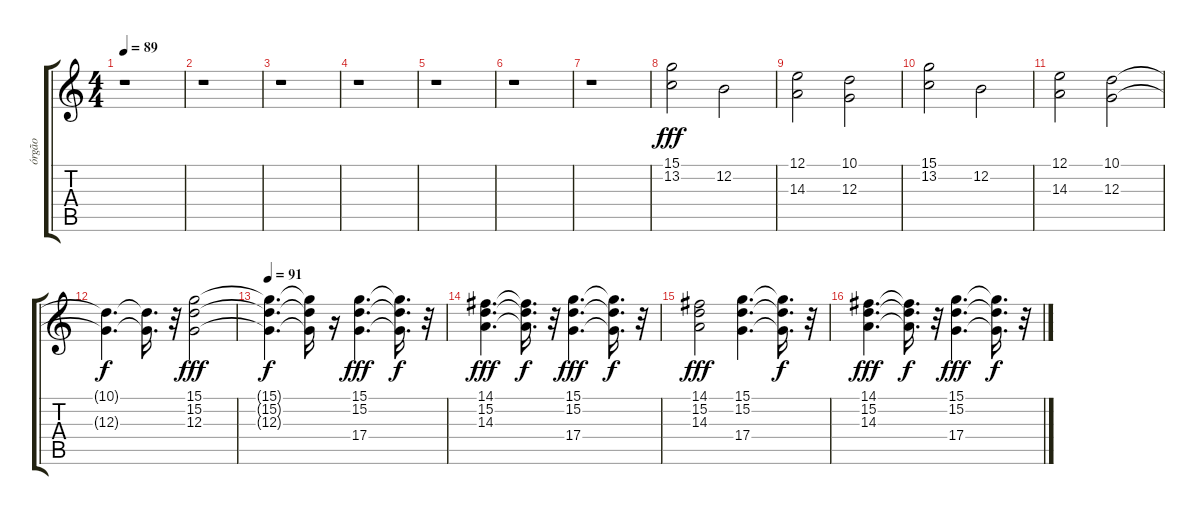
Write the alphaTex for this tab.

\track ("órgão" "órgão") {instrument percussiveorgan}
\staff {score tabs}
\tuning (E4 B3 G3 D3 A2 E2) {hide}
\ts (4 4)
\tempo 89
\clef g2
\ks c
r.1{dy fff} |
r.1 |
r.1 |
r.1 |
r.1 |
r.1 |
r.1 |
(15.1 13.2).2 12.2.2 |
(12.1 14.3).2 (10.1 12.3).2 |
(15.1 13.2).2 12.2.2 |
(12.1 14.3).2 (10.1 12.3).2{balance 8} |
(10.1{t} 12.3{t}).4{d dy f} (10.1{t} 12.3{t}).16{d} r.32 (15.1 15.2 12.3).2{dy fff} |
\tempo 91
(15.1{t} 15.2{t} 12.3{t}).4{d dy f} (15.1{t} 15.2{t} 12.3{t}).16 r.16 (15.1 15.2 17.4).4{d dy fff} (15.1{t} 15.2{t} 17.4{t}).16{d dy f} r.32 |
(14.1 15.2 14.3).4{d dy fff} (14.1{t} 15.2{t} 14.3{t}).16{d dy f} r.32 (15.1 15.2 17.4).4{d dy fff} (15.1{t} 15.2{t} 17.4{t}).16{d dy f} r.32 |
(14.1 15.2 14.3).2{dy fff} (15.1 15.2 17.4).4{d} (15.1{t} 15.2{t} 17.4{t}).16{d dy f} r.32 |
(14.1 15.2 14.3).4{d dy fff} (14.1{t} 15.2{t} 14.3{t}).16{d dy f} r.32 (15.1 15.2 17.4).4{d dy fff} (15.1{t} 15.2{t} 17.4{t}).16{d dy f} r.32
